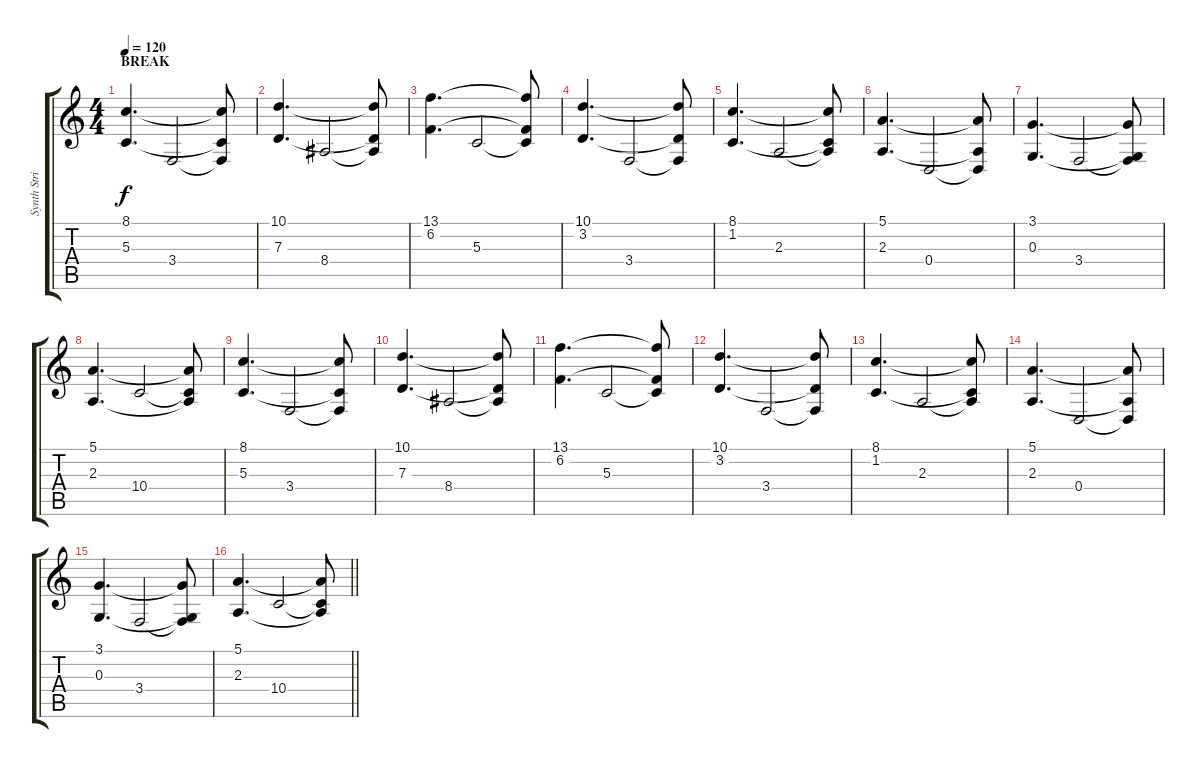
\track ("Synth Strings" "Synth Stri") {instrument synthstrings1}
\staff {score tabs}
\tuning (E4 B3 G3 D3 A2 E2) {hide}
\ts (4 4)
\section ("" "BREAK")
\tempo 120
\clef g2
\ks c
(8.1 5.3).4{d dy f} 3.4.2 (8.1{t} 5.3{t} 3.4{t}).8 |
(10.1 7.3).4{d} 8.4.2 (10.1{t} 7.3{t} 8.4{t}).8 |
(13.1 6.2).4{d} 5.3.2 (13.1{t} 6.2{t} 5.3{t}).8 |
(10.1 3.2).4{d} 3.4.2 (10.1{t} 3.2{t} 3.4{t}).8 |
(8.1 1.2).4{d} 2.3.2 (8.1{t} 1.2{t} 2.3{t}).8 |
(5.1 2.3).4{d} 0.4.2 (5.1{t} 2.3{t} 0.4{t}).8 |
(3.1 0.3).4{d} 3.4.2 (3.1{t} 0.3{t} 3.4{t}).8 |
(5.1 2.3).4{d} 10.4.2 (5.1{t} 2.3{t} 10.4{t}).8 |
(8.1 5.3).4{d} 3.4.2 (8.1{t} 5.3{t} 3.4{t}).8 |
(10.1 7.3).4{d} 8.4.2 (10.1{t} 7.3{t} 8.4{t}).8 |
(13.1 6.2).4{d} 5.3.2 (13.1{t} 6.2{t} 5.3{t}).8 |
(10.1 3.2).4{d} 3.4.2 (10.1{t} 3.2{t} 3.4{t}).8 |
(8.1 1.2).4{d} 2.3.2 (8.1{t} 1.2{t} 2.3{t}).8 |
(5.1 2.3).4{d} 0.4.2 (5.1{t} 2.3{t} 0.4{t}).8 |
(3.1 0.3).4{d} 3.4.2 (3.1{t} 0.3{t} 3.4{t}).8 |
\barLineRight lightlight
(5.1 2.3).4{d} 10.4.2 (5.1{t} 2.3{t} 10.4{t}).8
